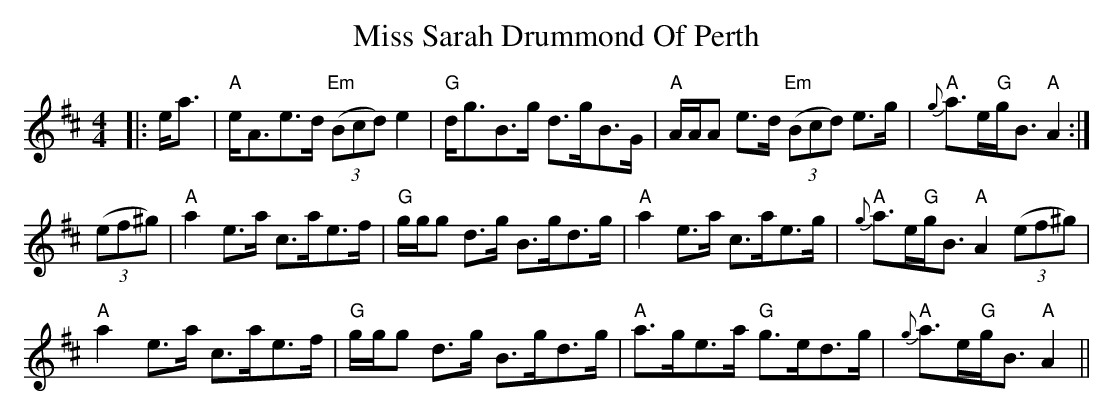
X:1
T: Miss Sarah Drummond Of Perth
M: 4/4
L: 1/8
K: Amix
|:e<a|"A"e<Ae>d "Em"((3Bcd) e2|"G"d<gB>g d>gB>G|"A"A/A/A e>d "Em"((3Bcd) e>g|"A"{g}a>e"G"g<B "A"A2:|
((3ef^g)|"A"a2 e>a c>ae>f|"G"g/g/g d>g B>gd>g|"A"a2 e>a c>ae>g|"A"{g}a>e"G"g<B "A"A2 ((3ef^g)|
"A"a2 e>a c>ae>f|"G"g/g/g d>g B>gd>g|"A"a>ge>a "G"g>ed>g|"A"{g}a>e"G"g<B "A"A2||
